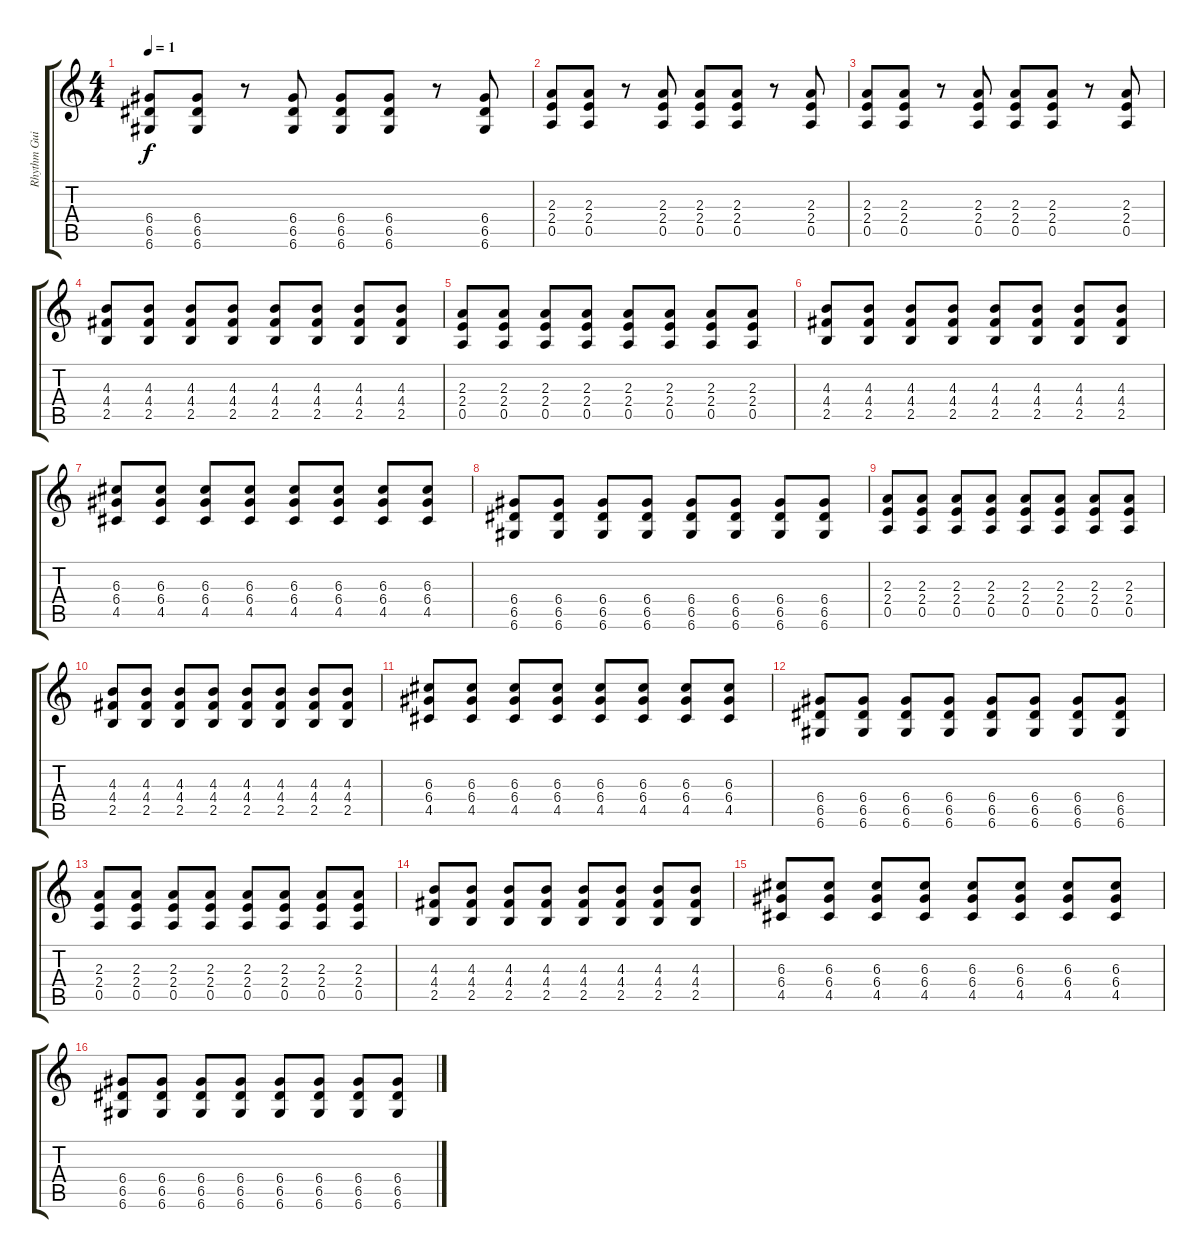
\track ("Rhythm Guitar 2" "Rhythm Gui") {instrument distortionguitar}
\staff {score tabs}
\tuning (E4 B3 G3 D3 A2 D2) {hide}
\ts (4 4)
\tempo 1
\clef g2
\ks c
(6.4 6.5 6.6).8{dy f} (6.4 6.5 6.6).8 r.8 (6.4 6.5 6.6).8 (6.4 6.5 6.6).8 (6.4 6.5 6.6).8 r.8 (6.4 6.5 6.6).8 |
(2.3 2.4 0.5).8 (2.3 2.4 0.5).8 r.8 (2.3 2.4 0.5).8 (2.3 2.4 0.5).8 (2.3 2.4 0.5).8 r.8 (2.3 2.4 0.5).8 |
(2.3 2.4 0.5).8 (2.3 2.4 0.5).8 r.8 (2.3 2.4 0.5).8 (2.3 2.4 0.5).8 (2.3 2.4 0.5).8 r.8 (2.3 2.4 0.5).8 |
(4.3 4.4 2.5).8 (4.3 4.4 2.5).8 (4.3 4.4 2.5).8 (4.3 4.4 2.5).8 (4.3 4.4 2.5).8 (4.3 4.4 2.5).8 (4.3 4.4 2.5).8 (4.3 4.4 2.5).8 |
(2.3 2.4 0.5).8 (2.3 2.4 0.5).8 (2.3 2.4 0.5).8 (2.3 2.4 0.5).8 (2.3 2.4 0.5).8 (2.3 2.4 0.5).8 (2.3 2.4 0.5).8 (2.3 2.4 0.5).8 |
(4.3 4.4 2.5).8 (4.3 4.4 2.5).8 (4.3 4.4 2.5).8 (4.3 4.4 2.5).8 (4.3 4.4 2.5).8 (4.3 4.4 2.5).8 (4.3 4.4 2.5).8 (4.3 4.4 2.5).8 |
(6.3 6.4 4.5).8 (6.3 6.4 4.5).8 (6.3 6.4 4.5).8 (6.3 6.4 4.5).8 (6.3 6.4 4.5).8 (6.3 6.4 4.5).8 (6.3 6.4 4.5).8 (6.3 6.4 4.5).8 |
(6.4 6.5 6.6).8 (6.4 6.5 6.6).8 (6.4 6.5 6.6).8 (6.4 6.5 6.6).8 (6.4 6.5 6.6).8 (6.4 6.5 6.6).8 (6.4 6.5 6.6).8 (6.4 6.5 6.6).8 |
(2.3 2.4 0.5).8 (2.3 2.4 0.5).8 (2.3 2.4 0.5).8 (2.3 2.4 0.5).8 (2.3 2.4 0.5).8 (2.3 2.4 0.5).8 (2.3 2.4 0.5).8 (2.3 2.4 0.5).8 |
(4.3 4.4 2.5).8 (4.3 4.4 2.5).8 (4.3 4.4 2.5).8 (4.3 4.4 2.5).8 (4.3 4.4 2.5).8 (4.3 4.4 2.5).8 (4.3 4.4 2.5).8 (4.3 4.4 2.5).8 |
(6.3 6.4 4.5).8 (6.3 6.4 4.5).8 (6.3 6.4 4.5).8 (6.3 6.4 4.5).8 (6.3 6.4 4.5).8 (6.3 6.4 4.5).8 (6.3 6.4 4.5).8 (6.3 6.4 4.5).8 |
(6.4 6.5 6.6).8 (6.4 6.5 6.6).8 (6.4 6.5 6.6).8 (6.4 6.5 6.6).8 (6.4 6.5 6.6).8 (6.4 6.5 6.6).8 (6.4 6.5 6.6).8 (6.4 6.5 6.6).8 |
(2.3 2.4 0.5).8 (2.3 2.4 0.5).8 (2.3 2.4 0.5).8 (2.3 2.4 0.5).8 (2.3 2.4 0.5).8 (2.3 2.4 0.5).8 (2.3 2.4 0.5).8 (2.3 2.4 0.5).8 |
(4.3 4.4 2.5).8 (4.3 4.4 2.5).8 (4.3 4.4 2.5).8 (4.3 4.4 2.5).8 (4.3 4.4 2.5).8 (4.3 4.4 2.5).8 (4.3 4.4 2.5).8 (4.3 4.4 2.5).8 |
(6.3 6.4 4.5).8 (6.3 6.4 4.5).8 (6.3 6.4 4.5).8 (6.3 6.4 4.5).8 (6.3 6.4 4.5).8 (6.3 6.4 4.5).8 (6.3 6.4 4.5).8 (6.3 6.4 4.5).8 |
(6.4 6.5 6.6).8 (6.4 6.5 6.6).8 (6.4 6.5 6.6).8 (6.4 6.5 6.6).8 (6.4 6.5 6.6).8 (6.4 6.5 6.6).8 (6.4 6.5 6.6).8 (6.4 6.5 6.6).8
